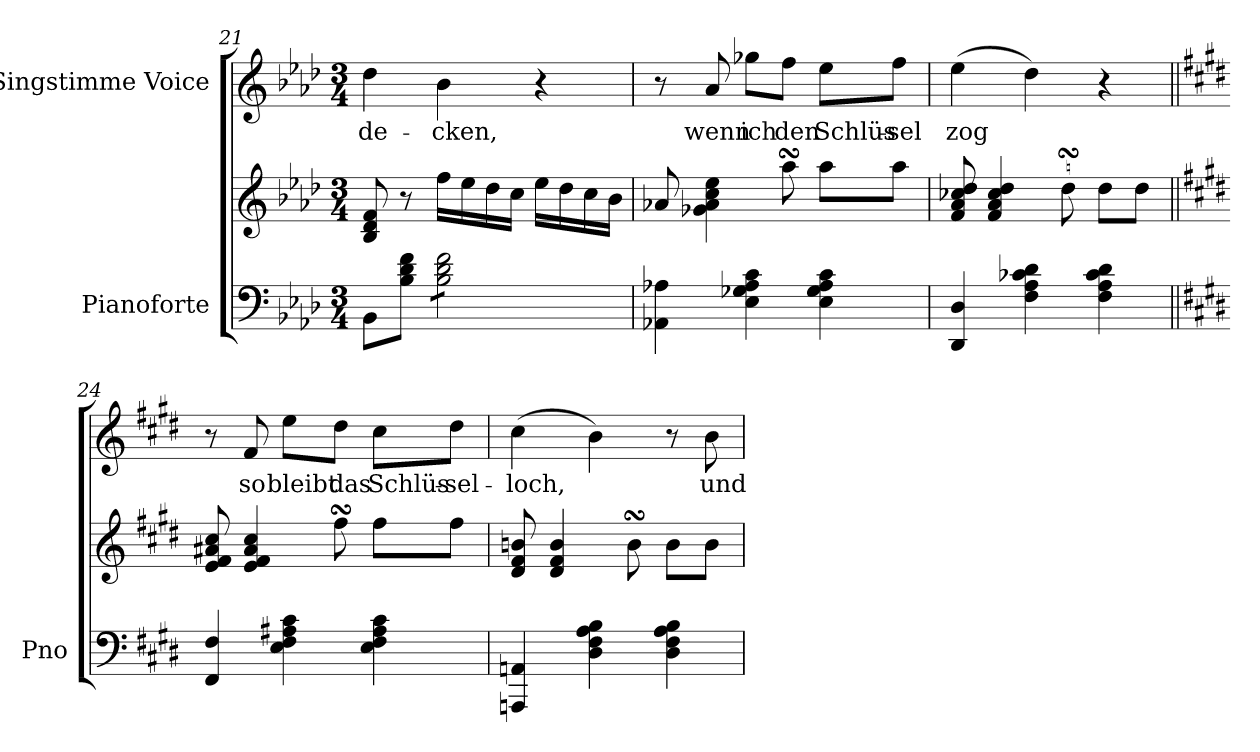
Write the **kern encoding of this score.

**kern	**kern	**kern	**text
*part2	*part2	*part1	*part1
*staff3	*staff2	*staff1	*staff1
*I"Pianoforte	*	*I"Singstimme Voice	*
*I'Pno	*	*	*
*clefF4	*clefG2	*clefG2	*
*k[b-e-a-d-]	*k[b-e-a-d-]	*k[b-e-a-d-]	*
*M3/4	*M3/4	*M3/4	*
=21	=21	=21	=21
!	!	!	!LO:LY:b
8BB-\L	8B-/ 8d-/ 8f/	4dd-\	-de-
8B-\ 8d-\ 8f\J	8r	.	.
!	!	!	!LO:LY:b
*tremolo	*	*	*
8B-\ 8d-\ 8f\L	16ff\LL	4b-\	-cken,
.	16ee-\	.	.
8B-\ 8d-\ 8f\	16dd-\	.	.
.	16cc\JJ	.	.
8B-\ 8d-\ 8f\	16ee-\LL	4r	.
.	16dd-\	.	.
8B-\ 8d-\ 8f\J	16cc\	.	.
*Xtremolo	*	*	*
.	16b-\JJ	.	.
=22	=22	=22	=22
4AA-X\ 4A-X\	8a-X/	8r	.
!	!	!	!LO:LY:b
.	4g-X\ 4a-\ 4cc\ 4ee-\	8a-/	wenn
!	!	!	!LO:LY:b
4E-\ 4G-X\ 4A-\ 4c\	.	8gg-X\L	ich
!	!	!	!LO:LY:b
.	8aa-sSSs\	8ff\J	den
!	!	!	!LO:LY:b
4E-\ 4G-\ 4A-\ 4c\	8aa-\L	8ee-\L	Schlüs-
!	!	!	!LO:LY:b
.	8aa-\J	8ff\J	-sel
=23	=23	=23	=23
!	!	!	!LO:LY:b
4DD-/ 4D-/	8f/ 8a-/ 8cc-X/ 8dd-/	(>4ee-\	zog
.	4f/ 4a-/ 4cc-/ 4dd-/	.	.
4F\ 4A-\ 4c-X\ 4d-\	.	4dd-\)	.
.	8dd-sSSs\	.	.
4F\ 4A-\ 4c-\ 4d-\	8dd-\L	4r	.
.	8dd-\J	.	.
!!LO:PB:g=z
=24||	=24||	=24||	=24||
*k[f#c#g#d#]	*k[f#c#g#d#]	*k[f#c#g#d#]	*
4FF#/ 4F#/	8e/ 8f#/ 8a#X/ 8cc#/	8r	.
!	!	!	!LO:LY:b
.	4e/ 4f#/ 4a#/ 4cc#/	8f#/	so
!	!	!	!LO:LY:b
4E\ 4F#\ 4A#X\ 4c#\	.	8ee\L	bleibt
!	!	!	!LO:LY:b
.	8ff#sSSS\	8dd#\J	das
!	!	!	!LO:LY:b
4E\ 4F#\ 4A#\ 4c#\	8ff#\L	8cc#\L	Schlüs-
!	!	!	!LO:LY:b
.	8ff#\J	8dd#\J	-sel-
=25	=25	=25	=25
!	!	!	!LO:LY:b
4AAAn/ 4AAn/	8d#/ 8f#/ 8bn/	(>4cc#\	-loch,
.	4d#/ 4f#/ 4b/	.	.
4D#\ 4F#\ 4A\ 4B\	.	4b\)	.
.	8bsSSS\	.	.
4D#\ 4F#\ 4A\ 4B\	8b\L	8r	.
!	!	!	!LO:LY:b
.	8b\J	8b\	und
=	=	=	=
*-	*-	*-	*-
